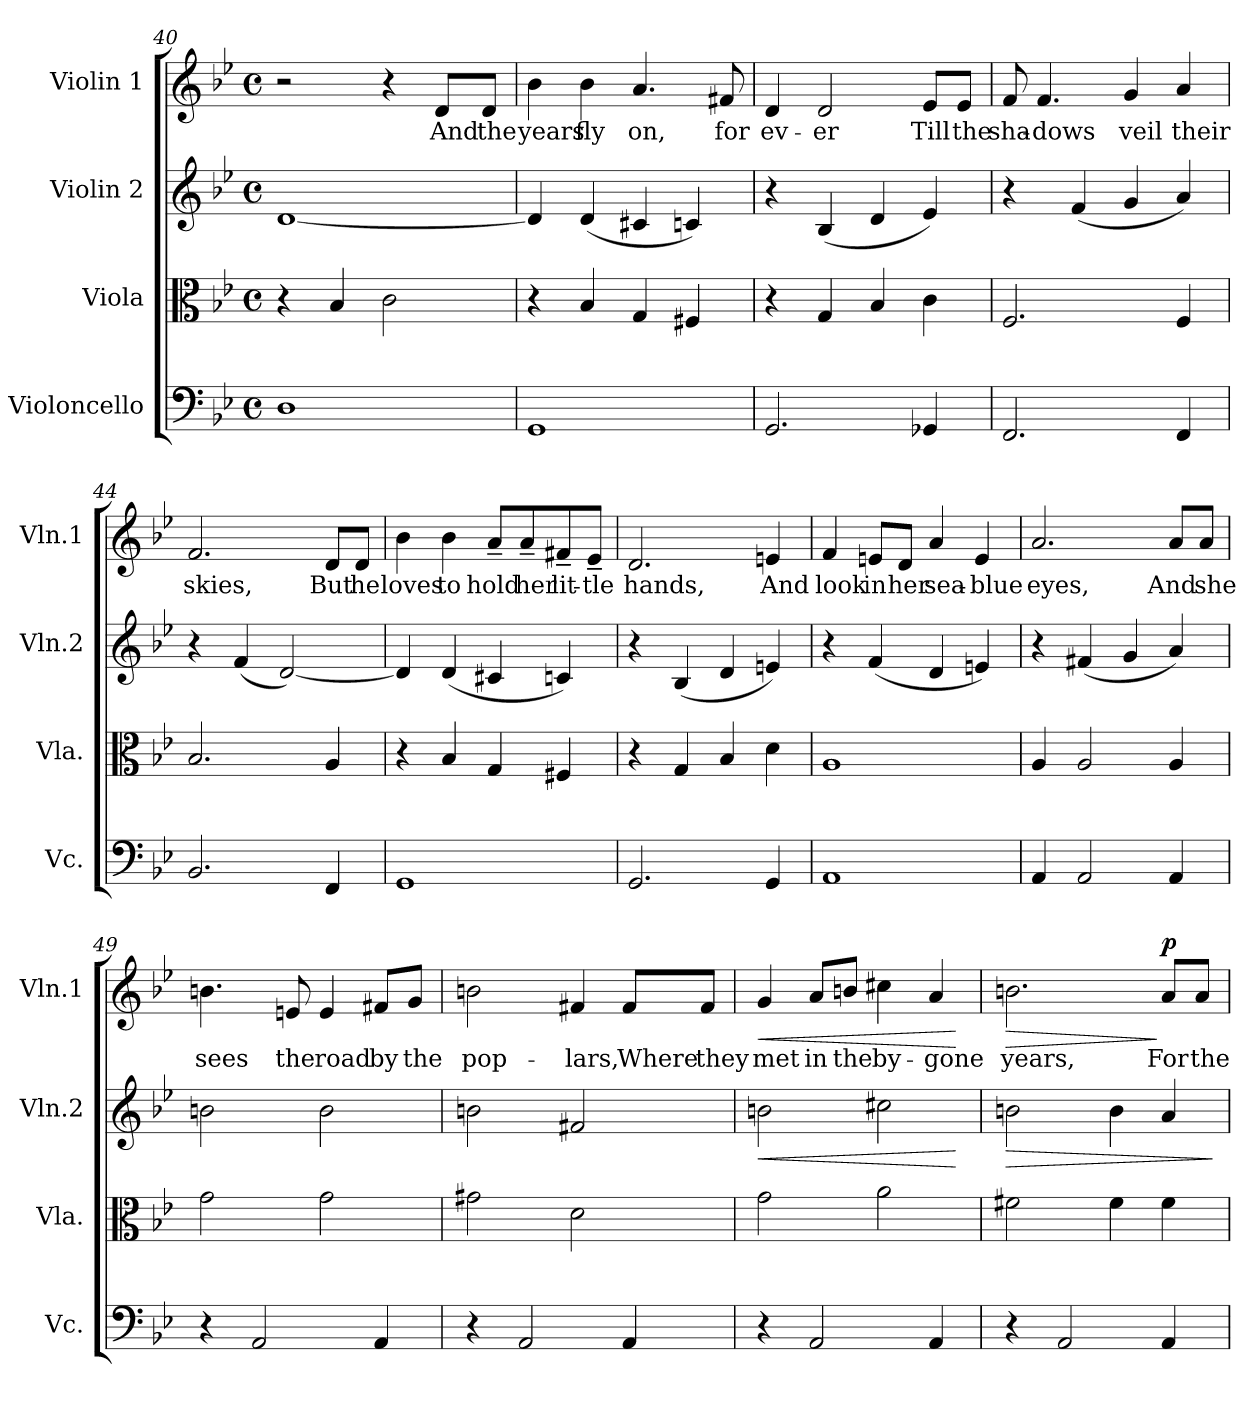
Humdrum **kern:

**kern	**kern	**kern	**dynam	**kern	**text	**dynam
*part4	*part3	*part2	*part2	*part1	*part1	*part1
*staff4	*staff3	*staff2	*staff2	*staff1	*staff1	*staff1
*I"Violoncello	*I"Viola	*I"Violin 2	*	*I"Violin 1	*	*
*I'Vc.	*I'Vla.	*I'Vln.2	*	*I'Vln.1	*	*
*clefF4	*clefC3	*clefG2	*	*clefG2	*	*
*k[b-e-]	*k[b-e-]	*k[b-e-]	*	*k[b-e-]	*	*
*M4/4	*M4/4	*M4/4	*	*M4/4	*	*
*met(c)	*met(c)	*met(c)	*	*met(c)	*	*
=40	=40	=40	=40	=40	=40	=40
1D	4r	[1d	.	2r	.	.
.	4B-/	.	.	.	.	.
.	2c\	.	.	4r	.	.
!	!	!	!	!	!LO:LY:b	!
.	.	.	.	8d/L	And	.
!	!	!	!	!	!LO:LY:b	!
.	.	.	.	8d/J	the	.
=41	=41	=41	=41	=41	=41	=41
!	!	!	!	!	!LO:LY:b	!
1GG	4r	4d/]	.	4b-\	years	.
!	!	!	!	!	!LO:LY:b	!
.	4B-/	(<4d/	.	4b-\	fly	.
!	!	!	!	!	!LO:LY:b	!
.	4G/	4c#X/	.	4.a/	on,	.
.	4F#X/	4cn/)	.	.	.	.
!	!	!	!	!	!LO:LY:b	!
.	.	.	.	8f#X/	for	.
=42	=42	=42	=42	=42	=42	=42
!	!	!	!	!	!LO:LY:b	!
2.GG/	4r	4r	.	4d/	ev-	.
!	!	!	!	!	!LO:LY:b	!
.	4G/	(<4B-/	.	2d/	-er	.
.	4B-/	4d/	.	.	.	.
!	!	!	!	!	!LO:LY:b	!
4GG-X/	4c\	4e-/)	.	8e-/L	Till	.
!	!	!	!	!	!LO:LY:b	!
.	.	.	.	8e-/J	the	.
!!LO:LB:g=z
=43	=43	=43	=43	=43	=43	=43
!	!	!	!	!	!LO:LY:b	!
2.FF/	2.F/	4r	.	8f/	sha-	.
!	!	!	!	!	!LO:LY:b	!
.	.	.	.	4.f/	-dows	.
.	.	(<4f/	.	.	.	.
!	!	!	!	!	!LO:LY:b	!
.	.	4g/	.	4g/	veil	.
!	!	!	!	!	!LO:LY:b	!
4FF/	4F/	4a/)	.	4a/	their	.
=44	=44	=44	=44	=44	=44	=44
!	!	!	!	!	!LO:LY:b	!
2.BB-/	2.B-/	4r	.	2.f/	skies,	.
.	.	(<4f/	.	.	.	.
.	.	[2d/)	.	.	.	.
!	!	!	!	!	!LO:LY:b	!
4FF/	4A/	.	.	8d/L	But	.
!	!	!	!	!	!LO:LY:b	!
.	.	.	.	8d/J	he	.
=45	=45	=45	=45	=45	=45	=45
!	!	!	!	!	!LO:LY:b	!
1GG	4r	4d/]	.	4b-\	loves	.
!	!	!	!	!	!LO:LY:b	!
.	4B-/	(<4d/	.	4b-\	to	.
!	!	!	!	!	!LO:LY:b	!
.	4G/	4c#X/	.	8a~/L	hold	.
!	!	!	!	!	!LO:LY:b	!
.	.	.	.	8a~/	her	.
!	!	!	!	!	!LO:LY:b	!
.	4F#X/	4cn/)	.	8f#X~/	lit-	.
!	!	!	!	!	!LO:LY:b	!
.	.	.	.	8e-~/J	-tle	.
=46	=46	=46	=46	=46	=46	=46
!	!	!	!	!	!LO:LY:b	!
2.GG/	4r	4r	.	2.d/	hands,	.
.	4G/	(<4B-/	.	.	.	.
.	4B-/	4d/	.	.	.	.
!	!	!	!	!	!LO:LY:b	!
4GG/	4d\	4en/)	.	4en/	And	.
!!LO:LB:g=z
=47	=47	=47	=47	=47	=47	=47
!	!	!	!	!	!LO:LY:b	!
1AA	1A	4r	.	4f/	look	.
!	!	!	!	!	!LO:LY:b	!
.	.	(<4f/	.	8en/L	in	.
!	!	!	!	!	!LO:LY:b	!
.	.	.	.	8d/J	her	.
!	!	!	!	!	!LO:LY:b	!
.	.	4d/	.	4a/	sea-	.
!	!	!	!	!	!LO:LY:b	!
.	.	4en/)	.	4e/	-blue	.
=48	=48	=48	=48	=48	=48	=48
!	!	!	!	!	!LO:LY:b	!
4AA/	4A/	4r	.	2.a/	eyes,	.
2AA/	2A/	(<4f#X/	.	.	.	.
.	.	4g/	.	.	.	.
!	!	!	!	!	!LO:LY:b	!
4AA/	4A/	4a/)	.	8a/L	And	.
!	!	!	!	!	!LO:LY:b	!
.	.	.	.	8a/J	she	.
=49	=49	=49	=49	=49	=49	=49
!	!	!	!	!	!LO:LY:b	!
4r	2g\	2bn\	.	4.bn\	sees	.
2AA/	.	.	.	.	.	.
!	!	!	!	!	!LO:LY:b	!
.	.	.	.	8en/	the	.
!	!	!	!	!	!LO:LY:b	!
.	2g\	2b\	.	4e/	road	.
!	!	!	!	!	!LO:LY:b	!
4AA/	.	.	.	8f#X/L	by	.
!	!	!	!	!	!LO:LY:b	!
.	.	.	.	8g/J	the	.
=50	=50	=50	=50	=50	=50	=50
!	!	!	!	!	!LO:LY:b	!
4r	2g#X\	2bn\	.	2bn\	pop-	.
2AA/	.	.	.	.	.	.
!	!	!	!	!	!LO:LY:b	!
.	2d\	2f#X/	.	4f#X/	-lars,	.
!	!	!	!	!	!LO:LY:b	!
4AA/	.	.	.	8f#/L	Where	.
!	!	!	!	!	!LO:LY:b	!
.	.	.	.	8f#/J	they	.
!!LO:PB:g=z
=51	=51	=51	=51	=51	=51	=51
!	!	!	!LO:HP:b	!	!LO:LY:b	!LO:HP:b
4r	2g\	2bn\	<	4g/	met	<
!	!	!	!	!	!LO:LY:b	!
2AA/	.	.	.	8a/L	in	.
!	!	!	!	!	!LO:LY:b	!
.	.	.	.	8bn/J	the	.
!	!	!	!	!	!LO:LY:b	!
.	2a\	2cc#X\	.	4cc#X\	by-	.
!	!	!	!	!	!LO:LY:b	!
4AA/	.	.	.	4a/	-gone	.
.	.	.	[	.	.	[
=52	=52	=52	=52	=52	=52	=52
!	!	!	!LO:HP:b	!	!LO:LY:b	!LO:HP:b
4r	2f#X\	2bn\	>	2.bn\	years,	>
2AA/	.	.	.	.	.	.
.	4f#\	4b\	.	.	.	.
!	!	!	!	!	!LO:LY:b	!LO:DY:n=1:a
4AA/	4f#\	4a/	.	8a/L	For	] p
!	!	!	!	!	!LO:LY:b	!
.	.	.	.	8a/J	the	.
.	.	.	]	.	.	.
=	=	=	=	=	=	=
*-	*-	*-	*-	*-	*-	*-
